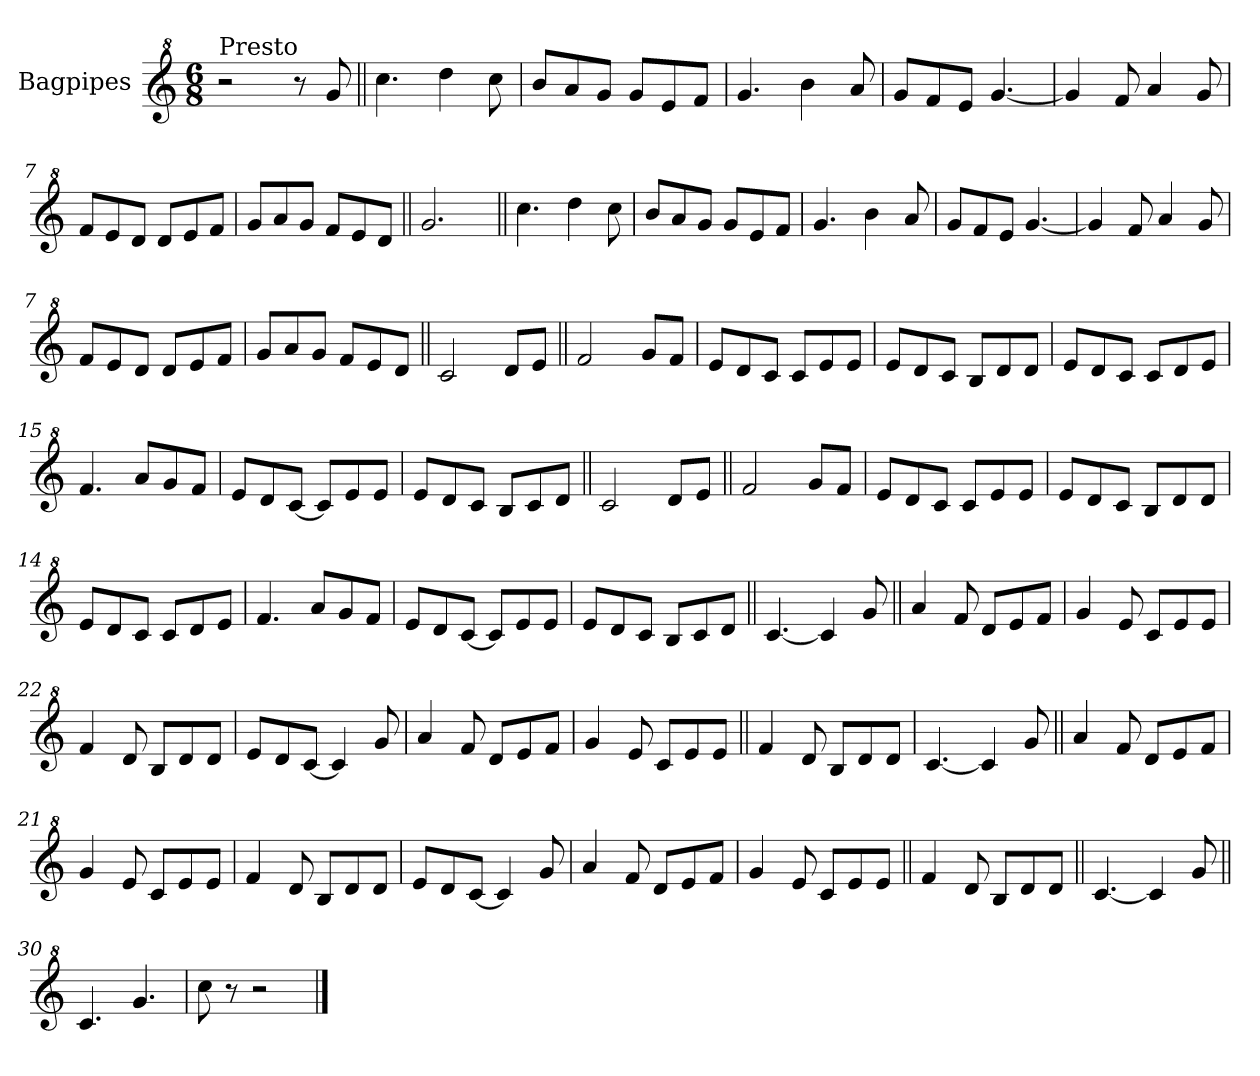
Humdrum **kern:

**kern
*part1
*staff1
*I"Bagpipes
*I'Bag
*clefG^2
*k[]
*C:
*M6/8
=1
!LO:TX:a:t=Presto
2r
8r
8gg/
=2||
4.ccc\
4ddd\
8ccc\
=3
8bb/L
8aa/
8gg/J
8gg/L
8ee/
8ff/J
=4
4.gg/
4bb\
8aa/
=5
8gg/L
8ff/
8ee/J
[4.gg/
=6
4gg/]
8ff/
4aa/
8gg/
=7
8ff/L
8ee/
8dd/J
8dd/L
8ee/
8ff/J
=8
8gg/L
8aa/
8gg/J
8ff/L
8ee/
8dd/J
=9||
2.gg/
=2||
4.ccc\
4ddd\
8ccc\
=3
8bb/L
8aa/
8gg/J
8gg/L
8ee/
8ff/J
=4
4.gg/
4bb\
8aa/
=5
8gg/L
8ff/
8ee/J
[4.gg/
=6
4gg/]
8ff/
4aa/
8gg/
=7
8ff/L
8ee/
8dd/J
8dd/L
8ee/
8ff/J
=8
8gg/L
8aa/
8gg/J
8ff/L
8ee/
8dd/J
!!LO:LB:g=z
=10||
2cc/
8dd/L
8ee/J
=11||
2ff/
8gg/L
8ff/J
=12
8ee/L
8dd/
8cc/J
8cc/L
8ee/
8ee/J
=13
8ee/L
8dd/
8cc/J
8b/L
8dd/
8dd/J
=14
8ee/L
8dd/
8cc/J
8cc/L
8dd/
8ee/J
=15
4.ff/
8aa/L
8gg/
8ff/J
=16
8ee/L
8dd/
[8cc/J
8cc/L]
8ee/
8ee/J
=17
8ee/L
8dd/
8cc/J
8b/L
8cc/
8dd/J
!!LO:LB:g=z
=18||
2cc/
8dd/L
8ee/J
=11||
2ff/
8gg/L
8ff/J
=12
8ee/L
8dd/
8cc/J
8cc/L
8ee/
8ee/J
=13
8ee/L
8dd/
8cc/J
8b/L
8dd/
8dd/J
=14
8ee/L
8dd/
8cc/J
8cc/L
8dd/
8ee/J
=15
4.ff/
8aa/L
8gg/
8ff/J
=16
8ee/L
8dd/
[8cc/J
8cc/L]
8ee/
8ee/J
=17
8ee/L
8dd/
8cc/J
8b/L
8cc/
8dd/J
=19||
[4.cc/
4cc/]
8gg/
=20||
4aa/
8ff/
8dd/L
8ee/
8ff/J
=21
4gg/
8ee/
8cc/L
8ee/
8ee/J
=22
4ff/
8dd/
8b/L
8dd/
8dd/J
=23
8ee/L
8dd/
[8cc/J
4cc/]
8gg/
=24
4aa/
8ff/
8dd/L
8ee/
8ff/J
=25
4gg/
8ee/
8cc/L
8ee/
8ee/J
!!LO:LB:g=z
=26||
4ff/
8dd/
8b/L
8dd/
8dd/J
=27
[4.cc/
4cc/]
8gg/
=20||
4aa/
8ff/
8dd/L
8ee/
8ff/J
=21
4gg/
8ee/
8cc/L
8ee/
8ee/J
=22
4ff/
8dd/
8b/L
8dd/
8dd/J
=23
8ee/L
8dd/
[8cc/J
4cc/]
8gg/
=24
4aa/
8ff/
8dd/L
8ee/
8ff/J
=25
4gg/
8ee/
8cc/L
8ee/
8ee/J
=28||
4ff/
8dd/
8b/L
8dd/
8dd/J
=29||
[4.cc/
4cc/]
8gg/
=30||
4.cc/
4.gg/
=31
8ccc\
8r
2r
==
*-
